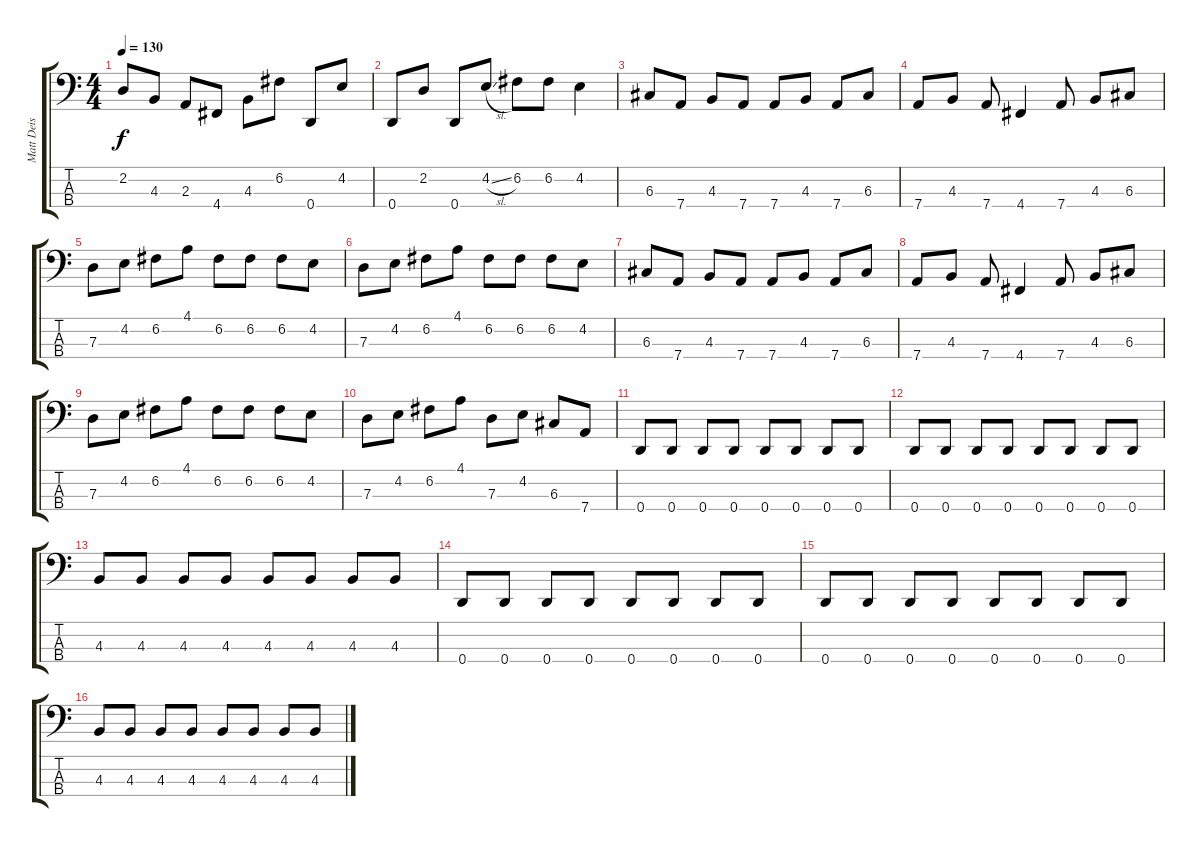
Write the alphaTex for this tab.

\track ("Matt Deis" "Matt Deis") {instrument electricbassfinger}
\staff {score tabs}
\tuning (F2 C2 G1 D1) {hide}
\ts (4 4)
\tempo 130
\clef f4
\ks c
2.2.8{dy f} 4.3.8 2.3.8 4.4.8 4.3.8 6.2.8 0.4.8 4.2.8 |
0.4.8 2.2.8 0.4.8 4.2{sl}.8 6.2.8 6.2.8 4.2.4 |
6.3.8 7.4.8 4.3.8 7.4.8 7.4.8 4.3.8 7.4.8 6.3.8 |
7.4.8 4.3.8 7.4.8 4.4.4 7.4.8 4.3.8 6.3.8 |
7.3.8 4.2.8 6.2.8 4.1.8 6.2.8 6.2.8 6.2.8 4.2.8 |
7.3.8 4.2.8 6.2.8 4.1.8 6.2.8 6.2.8 6.2.8 4.2.8 |
6.3.8 7.4.8 4.3.8 7.4.8 7.4.8 4.3.8 7.4.8 6.3.8 |
7.4.8 4.3.8 7.4.8 4.4.4 7.4.8 4.3.8 6.3.8 |
7.3.8 4.2.8 6.2.8 4.1.8 6.2.8 6.2.8 6.2.8 4.2.8 |
7.3.8 4.2.8 6.2.8 4.1.8 7.3.8 4.2.8 6.3.8 7.4.8 |
0.4.8 0.4.8 0.4.8 0.4.8 0.4.8 0.4.8 0.4.8 0.4.8 |
0.4.8 0.4.8 0.4.8 0.4.8 0.4.8 0.4.8 0.4.8 0.4.8 |
4.3.8 4.3.8 4.3.8 4.3.8 4.3.8 4.3.8 4.3.8 4.3.8 |
0.4.8 0.4.8 0.4.8 0.4.8 0.4.8 0.4.8 0.4.8 0.4.8 |
0.4.8 0.4.8 0.4.8 0.4.8 0.4.8 0.4.8 0.4.8 0.4.8 |
4.3.8 4.3.8 4.3.8 4.3.8 4.3.8 4.3.8 4.3.8 4.3.8
